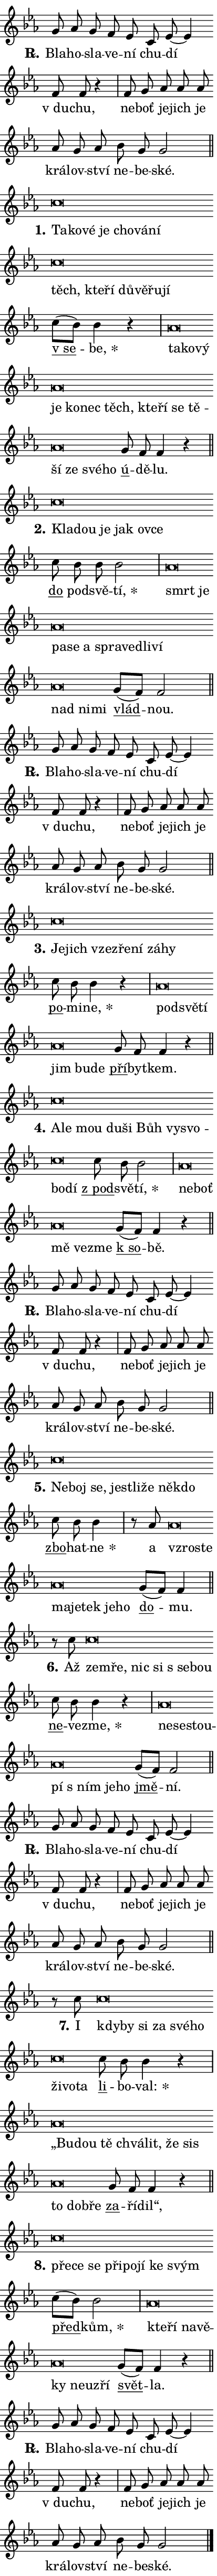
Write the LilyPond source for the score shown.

\version "2.24.0"
\header { tagline = "" }
\paper {
  indent = 0\cm
  top-margin = 0\cm
  right-margin = 0.13\cm % to fit lyric hyphens
  bottom-margin = 0\cm
  left-margin = 0\cm
  paper-width = 7\cm
  page-breaking = #ly:one-page-breaking
  system-system-spacing.basic-distance = #11
  score-system-spacing.basic-distance = #11
  ragged-last = ##f
}


%% Author: Thomas Morley
%% https://lists.gnu.org/archive/html/lilypond-user/2020-05/msg00002.html
#(define (line-position grob)
"Returns position of @var[grob} in current system:
   @code{'start}, if at first time-step
   @code{'end}, if at last time-step
   @code{'middle} otherwise
"
  (let* ((col (ly:item-get-column grob))
         (ln (ly:grob-object col 'left-neighbor))
         (rn (ly:grob-object col 'right-neighbor))
         (col-to-check-left (if (ly:grob? ln) ln col))
         (col-to-check-right (if (ly:grob? rn) rn col))
         (break-dir-left
           (and
             (ly:grob-property col-to-check-left 'non-musical #f)
             (ly:item-break-dir col-to-check-left)))
         (break-dir-right
           (and
             (ly:grob-property col-to-check-right 'non-musical #f)
             (ly:item-break-dir col-to-check-right))))
        (cond ((eqv? 1 break-dir-left) 'start)
              ((eqv? -1 break-dir-right) 'end)
              (else 'middle))))

#(define (tranparent-at-line-position vctor)
  (lambda (grob)
  "Relying on @code{line-position} select the relevant enry from @var{vctor}.
Used to determine transparency,"
    (case (line-position grob)
      ((end) (not (vector-ref vctor 0)))
      ((middle) (not (vector-ref vctor 1)))
      ((start) (not (vector-ref vctor 2))))))

noteHeadBreakVisibility =
#(define-music-function (break-visibility)(vector?)
"Makes @code{NoteHead}s transparent relying on @var{break-visibility}"
#{
  \override NoteHead.transparent =
    #(tranparent-at-line-position break-visibility)
#})

#(define delete-ledgers-for-transparent-note-heads
  (lambda (grob)
    "Reads whether a @code{NoteHead} is transparent.
If so this @code{NoteHead} is removed from @code{'note-heads} from
@var{grob}, which is supposed to be @code{LedgerLineSpanner}.
As a result ledgers are not printed for this @code{NoteHead}"
    (let* ((nhds-array (ly:grob-object grob 'note-heads))
           (nhds-list
             (if (ly:grob-array? nhds-array)
                 (ly:grob-array->list nhds-array)
                 '()))
           ;; Relies on the transparent-property being done before
           ;; Staff.LedgerLineSpanner.after-line-breaking is executed.
           ;; This is fragile ...
           (to-keep
             (remove
               (lambda (nhd)
                 (ly:grob-property nhd 'transparent #f))
               nhds-list)))
      ;; TODO find a better method to iterate over grob-arrays, similiar
      ;; to filter/remove etc for lists
      ;; For now rebuilt from scratch
      (set! (ly:grob-object grob 'note-heads)  '())
      (for-each
        (lambda (nhd)
          (ly:pointer-group-interface::add-grob grob 'note-heads nhd))
        to-keep))))

squashNotes = {
  \override NoteHead.X-extent = #'(-0.2 . 0.2)
  \override NoteHead.Y-extent = #'(-0.75 . 0)
  \override NoteHead.stencil =
    #(lambda (grob)
       (let ((pos (ly:grob-property grob 'staff-position)))
         (begin
           (if (< pos -7) (display "ERROR: Lower brevis then expected\n") (display ""))
           (if (<= pos -6) ly:text-interface::print ly:note-head::print))))
}
unSquashNotes = {
  \revert NoteHead.X-extent
  \revert NoteHead.Y-extent
  \revert NoteHead.stencil
}

hideNotes = \noteHeadBreakVisibility #begin-of-line-visible
unHideNotes = \noteHeadBreakVisibility #all-visible

% work-around for resetting accidentals
% https://lilypond.org/doc/v2.23/Documentation/notation/displaying-rhythms#unmetered-music
cadenzaMeasure = {
  \cadenzaOff
  \partial 1024 s1024
  \cadenzaOn
}

#(define-markup-command (accent layout props text) (markup?)
  "Underline accented syllable"
  (interpret-markup layout props
    #{\markup \override #'(offset . 4.3) \underline { #text }#}))

responsum = \markup \concat {
  "R" \hspace #-1.05 \path #0.1 #'((moveto 0 0.07) (lineto 0.9 0.8)) \hspace #0.05 "."
}

spaceSize = #0.6828661417322834 % exact space size for TeX Gyre Schola

\layout {
  \context {
    \Staff
    \remove "Time_signature_engraver"
    \override LedgerLineSpanner.after-line-breaking = #delete-ledgers-for-transparent-note-heads
  }
  \context {
    \Lyrics {
      \override LyricSpace.minimum-distance = \spaceSize
      \override LyricText.font-name = #"TeX Gyre Schola"
      \override LyricText.font-size = 1
      \override StanzaNumber.font-name = #"TeX Gyre Schola Bold"
      \override StanzaNumber.font-size = 1
    }
  }
  \context {
    \Score 
    \override NoteHead.text =
      #(lambda (grob) 
        (let ((pos (ly:grob-property grob 'staff-position)))
          #{\markup {
            \combine
              \halign #-0.55 \raise #(if (= pos -6) 0 0.5) \override #'(thickness . 2) \draw-line #'(3.2 . 0)
              \musicglyph "noteheads.sM1"
          }#}))
  }
}

% magnetic-lyrics.ily
%
%   written by
%     Jean Abou Samra <jean@abou-samra.fr>
%     Werner Lemberg <wl@gnu.org>
%
%   adapted by
%     Jiri Hon <jiri.hon@gmail.com>
%
% Version 2022-Apr-15

% https://www.mail-archive.com/lilypond-user@gnu.org/msg149350.html

#(define (Left_hyphen_pointer_engraver context)
   "Collect syllable-hyphen-syllable occurrences in lyrics and store
them in properties.  This engraver only looks to the left.  For
example, if the lyrics input is @code{foo -- bar}, it does the
following.

@itemize @bullet
@item
Set the @code{text} property of the @code{LyricHyphen} grob between
@q{foo} and @q{bar} to @code{foo}.

@item
Set the @code{left-hyphen} property of the @code{LyricText} grob with
text @q{foo} to the @code{LyricHyphen} grob between @q{foo} and
@q{bar}.
@end itemize

Use this auxiliary engraver in combination with the
@code{lyric-@/text::@/apply-@/magnetic-@/offset!} hook."
   (let ((hyphen #f)
         (text #f))
     (make-engraver
      (acknowledgers
       ((lyric-syllable-interface engraver grob source-engraver)
        (set! text grob)))
      (end-acknowledgers
       ((lyric-hyphen-interface engraver grob source-engraver)
        ;(when (not (grob::has-interface grob 'lyric-space-interface))
          (set! hyphen grob)));)
      ((stop-translation-timestep engraver)
       (when (and text hyphen)
         (ly:grob-set-object! text 'left-hyphen hyphen))
       (set! text #f)
       (set! hyphen #f)))))

#(define (lyric-text::apply-magnetic-offset! grob)
   "If the space between two syllables is less than the value in
property @code{LyricText@/.details@/.squash-threshold}, move the right
syllable to the left so that it gets concatenated with the left
syllable.

Use this function as a hook for
@code{LyricText@/.after-@/line-@/breaking} if the
@code{Left_@/hyphen_@/pointer_@/engraver} is active."
   (let ((hyphen (ly:grob-object grob 'left-hyphen #f)))
     (when hyphen
       (let ((left-text (ly:spanner-bound hyphen LEFT)))
         (when (grob::has-interface left-text 'lyric-syllable-interface)
           (let* ((common (ly:grob-common-refpoint grob left-text X))
                  (this-x-ext (ly:grob-extent grob common X))
                  (left-x-ext
                   (begin
                     ;; Trigger magnetism for left-text.
                     (ly:grob-property left-text 'after-line-breaking)
                     (ly:grob-extent left-text common X)))
                  ;; `delta` is the gap width between two syllables.
                  (delta (- (interval-start this-x-ext)
                            (interval-end left-x-ext)))
                  (details (ly:grob-property grob 'details))
                  (threshold (assoc-get 'squash-threshold details 0.2)))
             (when (< delta threshold)
               (let* (;; We have to manipulate the input text so that
                      ;; ligatures crossing syllable boundaries are not
                      ;; disabled.  For languages based on the Latin
                      ;; script this is essentially a beautification.
                      ;; However, for non-Western scripts it can be a
                      ;; necessity.
                      (lt (ly:grob-property left-text 'text))
                      (rt (ly:grob-property grob 'text))
                      (is-space (grob::has-interface hyphen 'lyric-space-interface))
                      (space (if is-space " " ""))
                      (extra-delta (if is-space spaceSize 0))
                      ;; Append new syllable.
                      (ltrt-space (if (and (string? lt) (string? rt))
                                (string-append lt space rt)
                                (make-concat-markup (list lt space rt))))
                      ;; Right-align `ltrt` to the right side.
                      (ltrt-space-markup (grob-interpret-markup
                               grob
                               (make-translate-markup
                                (cons (interval-length this-x-ext) 0)
                                (make-right-align-markup ltrt-space)))))
                 (begin
                   ;; Don't print `left-text`.
                   (ly:grob-set-property! left-text 'stencil #f)
                   ;; Set text and stencil (which holds all collected
                   ;; syllables so far) and shift it to the left.
                   (ly:grob-set-property! grob 'text ltrt-space)
                   (ly:grob-set-property! grob 'stencil ltrt-space-markup)
                   (ly:grob-translate-axis! grob (- (- delta extra-delta)) X))))))))))


#(define (lyric-hyphen::displace-bounds-first grob)
   ;; Make very sure this callback isn't triggered too early.
   (let ((left (ly:spanner-bound grob LEFT))
         (right (ly:spanner-bound grob RIGHT)))
     (ly:grob-property left 'after-line-breaking)
     (ly:grob-property right 'after-line-breaking)
     (ly:lyric-hyphen::print grob)))

squashThreshold = #0.4

\layout {
  \context {
    \Lyrics
    \consists #Left_hyphen_pointer_engraver
    \override LyricText.after-line-breaking =
      #lyric-text::apply-magnetic-offset!
    \override LyricHyphen.stencil = #lyric-hyphen::displace-bounds-first
    \override LyricText.details.squash-threshold = \squashThreshold
    \override LyricHyphen.minimum-distance = 0
    \override LyricHyphen.minimum-length = \squashThreshold
  }
}

squashText = \override LyricText.details.squash-threshold = 9999
unSquashText = \override LyricText.details.squash-threshold = \squashThreshold

leftText = \override LyricText.self-alignment-X = #LEFT
unLeftText = \revert LyricText.self-alignment-X

starOffset = #(lambda (grob) 
                (let ((x_offset (ly:self-alignment-interface::aligned-on-x-parent grob)))
                  (if (= x_offset 0) 0 (+ x_offset 1.2))))

star = #(define-music-function (syllable)(string?)
"Append star separator at the end of a syllable"
#{
  \once \override LyricText.X-offset = #starOffset
  \lyricmode { \markup {
    #syllable
    \override #'((font-name . "TeX Gyre Schola Bold")) \hspace #0.2 \lower #0.65 \larger "*"
  } }
#})

starAccent = #(define-music-function (syllable)(string?)
"Append star separator at the end of a syllable and make accent"
#{
  \once \override LyricText.X-offset = #starOffset
  \lyricmode { \markup {
    \accent #syllable
    \override #'((font-name . "TeX Gyre Schola Bold")) \hspace #0.2 \lower #0.65 \larger "*"
  } }
#})

breath = #(define-music-function (syllable)(string?)
"Append breathing indicator at the end of a syllable"
#{
  \lyricmode { \markup { #syllable "+" } }
#})

optionalBreath = #(define-music-function (syllable)(string?)
"Append optional breathing indicator at the end of a syllable"
#{
  \lyricmode { \markup { #syllable "(+)" } }
#})


\score {
    <<
        \new Voice = "melody" { \cadenzaOn \key es \major \relative { g'8 as g f es \bar "" c es~ es4 \bar "" f8 f r4 \cadenzaMeasure \bar "|" f8 g \bar "" as as as \bar "" as g as \bar "" bes g g2 \cadenzaMeasure \bar "||" \break } }
        \new Lyrics \lyricsto "melody" { \lyricmode { \set stanza = \responsum
Bla -- ho -- sla -- ve -- ní chu -- dí "v du" -- chu, ne -- boť je -- jich je krá -- lov -- ství ne -- be -- ské. } }
    >>
    \layout {}
}

\score {
    <<
        \new Voice = "melody" { \cadenzaOn \key es \major \relative { \squashNotes c''\breve*1/16 \hideNotes \breve*1/16 \bar "" \breve*1/16 \bar "" \breve*1/16 \bar "" \breve*1/16 \bar "" \breve*1/16 \bar "" \breve*1/16 \bar "" \breve*1/16 \bar "" \breve*1/16 \bar "" \breve*1/16 \bar "" \breve*1/16 \bar "" \breve*1/16 \bar "" \breve*1/16 \breve*1/16 \bar "" \unHideNotes \unSquashNotes \bar "" c8[( bes)] bes4 r \cadenzaMeasure \bar "|" \squashNotes as\breve*1/16 \hideNotes \breve*1/16 \bar "" \breve*1/16 \bar "" \breve*1/16 \bar "" \breve*1/16 \bar "" \breve*1/16 \bar "" \breve*1/16 \bar "" \breve*1/16 \bar "" \breve*1/16 \bar "" \breve*1/16 \bar "" \breve*1/16 \bar "" \breve*1/16 \bar "" \breve*1/16 \bar "" \breve*1/16 \breve*1/16 \bar "" \unHideNotes \unSquashNotes \bar "" g8 f f4 r \cadenzaMeasure \bar "||" \break } }
        \new Lyrics \lyricsto "melody" { \lyricmode { \set stanza = "1."
\leftText Ta -- \squashText ko -- vé je cho -- vá -- ní těch, kte -- ří dů -- vě -- řu -- jí \unLeftText \unSquashText \markup \accent "v se" -- \star be, \leftText ta -- \squashText ko -- vý je ko -- nec těch, kte -- ří se tě -- ší ze své -- ho \unLeftText \unSquashText \markup \accent ú -- dě -- lu. } }
    >>
    \layout {}
}

\score {
    <<
        \new Voice = "melody" { \cadenzaOn \key es \major \relative { \squashNotes c''\breve*1/16 \hideNotes \breve*1/16 \bar "" \breve*1/16 \bar "" \breve*1/16 \bar "" \breve*1/16 \breve*1/16 \bar "" \unHideNotes \unSquashNotes \bar "" c8 bes bes bes2 \cadenzaMeasure \bar "|" \squashNotes as\breve*1/16 \hideNotes \breve*1/16 \bar "" \breve*1/16 \bar "" \breve*1/16 \bar "" \breve*1/16 \bar "" \breve*1/16 \bar "" \breve*1/16 \bar "" \breve*1/16 \bar "" \breve*1/16 \bar "" \breve*1/16 \bar "" \breve*1/16 \breve*1/16 \bar "" \unHideNotes \unSquashNotes \bar "" g8[( f)] f2 \cadenzaMeasure \bar "||" \break } }
        \new Lyrics \lyricsto "melody" { \lyricmode { \set stanza = "2."
\leftText Kla -- \squashText dou je jak ov -- ce \unLeftText \unSquashText \markup \accent do pod -- svě -- \star tí, \leftText smrt \squashText je pa -- se a spra -- ve -- dli -- ví nad ni -- mi \unLeftText \unSquashText \markup \accent vlád -- nou. } }
    >>
    \layout {}
}

\score {
    <<
        \new Voice = "melody" { \cadenzaOn \key es \major \relative { g'8 as g f es \bar "" c es~ es4 \bar "" f8 f r4 \cadenzaMeasure \bar "|" f8 g \bar "" as as as \bar "" as g as \bar "" bes g g2 \cadenzaMeasure \bar "||" \break } }
        \new Lyrics \lyricsto "melody" { \lyricmode { \set stanza = \responsum
Bla -- ho -- sla -- ve -- ní chu -- dí "v du" -- chu, ne -- boť je -- jich je krá -- lov -- ství ne -- be -- ské. } }
    >>
    \layout {}
}

\score {
    <<
        \new Voice = "melody" { \cadenzaOn \key es \major \relative { \squashNotes c''\breve*1/16 \hideNotes \breve*1/16 \bar "" \breve*1/16 \bar "" \breve*1/16 \bar "" \breve*1/16 \bar "" \breve*1/16 \breve*1/16 \bar "" \unHideNotes \unSquashNotes \bar "" c8 bes bes4 r \cadenzaMeasure \bar "|" \squashNotes as\breve*1/16 \hideNotes \breve*1/16 \bar "" \breve*1/16 \bar "" \breve*1/16 \bar "" \breve*1/16 \breve*1/16 \bar "" \unHideNotes \unSquashNotes \bar "" g8 f f4 r \cadenzaMeasure \bar "||" \break } }
        \new Lyrics \lyricsto "melody" { \lyricmode { \set stanza = "3."
\leftText Je -- \squashText jich vze -- zře -- ní zá -- hy \unLeftText \unSquashText \markup \accent po -- mi -- \star ne, \leftText pod -- \squashText svě -- tí jim bu -- de \unLeftText \unSquashText \markup \accent pří -- byt -- kem. } }
    >>
    \layout {}
}

\score {
    <<
        \new Voice = "melody" { \cadenzaOn \key es \major \relative { \squashNotes c''\breve*1/16 \hideNotes \breve*1/16 \bar "" \breve*1/16 \bar "" \breve*1/16 \bar "" \breve*1/16 \bar "" \breve*1/16 \bar "" \breve*1/16 \bar "" \breve*1/16 \bar "" \breve*1/16 \breve*1/16 \bar "" \unHideNotes \unSquashNotes \bar "" c8 bes bes2 \cadenzaMeasure \bar "|" \squashNotes as\breve*1/16 \hideNotes \breve*1/16 \bar "" \breve*1/16 \bar "" \breve*1/16 \breve*1/16 \bar "" \unHideNotes \unSquashNotes \bar "" g8[( f)] f4 r \cadenzaMeasure \bar "||" \break } }
        \new Lyrics \lyricsto "melody" { \lyricmode { \set stanza = "4."
\leftText A -- \squashText le mou du -- ši Bůh vy -- svo -- bo -- dí \unLeftText \unSquashText \markup \accent "z pod" -- svě -- \star tí, \leftText ne -- \squashText boť mě ve -- zme \unLeftText \unSquashText \markup \accent "k so" -- bě. } }
    >>
    \layout {}
}

\score {
    <<
        \new Voice = "melody" { \cadenzaOn \key es \major \relative { g'8 as g f es \bar "" c es~ es4 \bar "" f8 f r4 \cadenzaMeasure \bar "|" f8 g \bar "" as as as \bar "" as g as \bar "" bes g g2 \cadenzaMeasure \bar "||" \break } }
        \new Lyrics \lyricsto "melody" { \lyricmode { \set stanza = \responsum
Bla -- ho -- sla -- ve -- ní chu -- dí "v du" -- chu, ne -- boť je -- jich je krá -- lov -- ství ne -- be -- ské. } }
    >>
    \layout {}
}

\score {
    <<
        \new Voice = "melody" { \cadenzaOn \key es \major \relative { \squashNotes c''\breve*1/16 \hideNotes \breve*1/16 \bar "" \breve*1/16 \bar "" \breve*1/16 \bar "" \breve*1/16 \bar "" \breve*1/16 \bar "" \breve*1/16 \breve*1/16 \bar "" \unHideNotes \unSquashNotes \bar "" c8 bes bes4 \cadenzaMeasure \bar "|" r8 as8 \squashNotes as\breve*1/16 \hideNotes \breve*1/16 \bar "" \breve*1/16 \bar "" \breve*1/16 \bar "" \breve*1/16 \bar "" \breve*1/16 \breve*1/16 \bar "" \unHideNotes \unSquashNotes \bar "" g8[( f)] f4 \cadenzaMeasure \bar "||" \break } }
        \new Lyrics \lyricsto "melody" { \lyricmode { \set stanza = "5."
\leftText Ne -- \squashText boj se, je -- stli -- že ně -- kdo \unLeftText \unSquashText \markup \accent zbo -- hat -- \star ne a \leftText vzro -- \squashText ste ma -- je -- tek je -- ho \unLeftText \unSquashText \markup \accent do -- mu. } }
    >>
    \layout {}
}

\score {
    <<
        \new Voice = "melody" { \cadenzaOn \key es \major \relative { r8 c''8 \squashNotes c\breve*1/16 \hideNotes \breve*1/16 \bar "" \breve*1/16 \bar "" \breve*1/16 \bar "" \breve*1/16 \breve*1/16 \bar "" \unHideNotes \unSquashNotes \bar "" c8 bes bes4 r \cadenzaMeasure \bar "|" \squashNotes as\breve*1/16 \hideNotes \breve*1/16 \bar "" \breve*1/16 \bar "" \breve*1/16 \bar "" \breve*1/16 \bar "" \breve*1/16 \breve*1/16 \bar "" \unHideNotes \unSquashNotes \bar "" g8[( f)] f2 \cadenzaMeasure \bar "||" \break } }
        \new Lyrics \lyricsto "melody" { \lyricmode { \set stanza = "6."
Až \leftText ze -- \squashText mře, nic si "s se" -- bou \unLeftText \unSquashText \markup \accent ne -- ve -- \star zme, \leftText ne -- \squashText se -- stou -- pí "s ním" je -- ho \unLeftText \unSquashText \markup \accent jmě -- ní. } }
    >>
    \layout {}
}

\score {
    <<
        \new Voice = "melody" { \cadenzaOn \key es \major \relative { g'8 as g f es \bar "" c es~ es4 \bar "" f8 f r4 \cadenzaMeasure \bar "|" f8 g \bar "" as as as \bar "" as g as \bar "" bes g g2 \cadenzaMeasure \bar "||" \break } }
        \new Lyrics \lyricsto "melody" { \lyricmode { \set stanza = \responsum
Bla -- ho -- sla -- ve -- ní chu -- dí "v du" -- chu, ne -- boť je -- jich je krá -- lov -- ství ne -- be -- ské. } }
    >>
    \layout {}
}

\score {
    <<
        \new Voice = "melody" { \cadenzaOn \key es \major \relative { r8 c''8 \squashNotes c\breve*1/16 \hideNotes \breve*1/16 \bar "" \breve*1/16 \bar "" \breve*1/16 \bar "" \breve*1/16 \bar "" \breve*1/16 \bar "" \breve*1/16 \bar "" \breve*1/16 \breve*1/16 \bar "" \unHideNotes \unSquashNotes \bar "" c8 bes bes4 r \cadenzaMeasure \bar "|" \squashNotes as\breve*1/16 \hideNotes \breve*1/16 \bar "" \breve*1/16 \bar "" \breve*1/16 \bar "" \breve*1/16 \bar "" \breve*1/16 \bar "" \breve*1/16 \bar "" \breve*1/16 \bar "" \breve*1/16 \breve*1/16 \bar "" \unHideNotes \unSquashNotes \bar "" g8 f f4 r \cadenzaMeasure \bar "||" \break } }
        \new Lyrics \lyricsto "melody" { \lyricmode { \set stanza = "7."
I \leftText kdy -- \squashText by si za své -- ho ži -- vo -- ta \unLeftText \unSquashText \markup \accent li -- bo -- \star val: \leftText „Bu -- \squashText dou tě chvá -- lit, že sis to dob -- ře \unLeftText \unSquashText \markup \accent za -- ří -- dil“, } }
    >>
    \layout {}
}

\score {
    <<
        \new Voice = "melody" { \cadenzaOn \key es \major \relative { \squashNotes c''\breve*1/16 \hideNotes \breve*1/16 \bar "" \breve*1/16 \bar "" \breve*1/16 \bar "" \breve*1/16 \bar "" \breve*1/16 \bar "" \breve*1/16 \breve*1/16 \bar "" \unHideNotes \unSquashNotes \bar "" c8[( bes)] bes2 \cadenzaMeasure \bar "|" \squashNotes as\breve*1/16 \hideNotes \breve*1/16 \bar "" \breve*1/16 \bar "" \breve*1/16 \bar "" \breve*1/16 \bar "" \breve*1/16 \bar "" \breve*1/16 \breve*1/16 \bar "" \unHideNotes \unSquashNotes \bar "" g8[( f)] f4 r \cadenzaMeasure \bar "||" \break } }
        \new Lyrics \lyricsto "melody" { \lyricmode { \set stanza = "8."
\leftText pře -- \squashText ce se při -- po -- jí ke svým \unLeftText \unSquashText \markup \accent před -- \star kům, \leftText kte -- \squashText ří na -- vě -- ky ne -- u -- zří \unLeftText \unSquashText \markup \accent svět -- la. } }
    >>
    \layout {}
}

\score {
    <<
        \new Voice = "melody" { \cadenzaOn \key es \major \relative { g'8 as g f es \bar "" c es~ es4 \bar "" f8 f r4 \cadenzaMeasure \bar "|" f8 g \bar "" as as as \bar "" as g as \bar "" bes g g2 \cadenzaMeasure \bar "||" \break } \bar "|." }
        \new Lyrics \lyricsto "melody" { \lyricmode { \set stanza = \responsum
Bla -- ho -- sla -- ve -- ní chu -- dí "v du" -- chu, ne -- boť je -- jich je krá -- lov -- ství ne -- be -- ské. } }
    >>
    \layout {}
}
